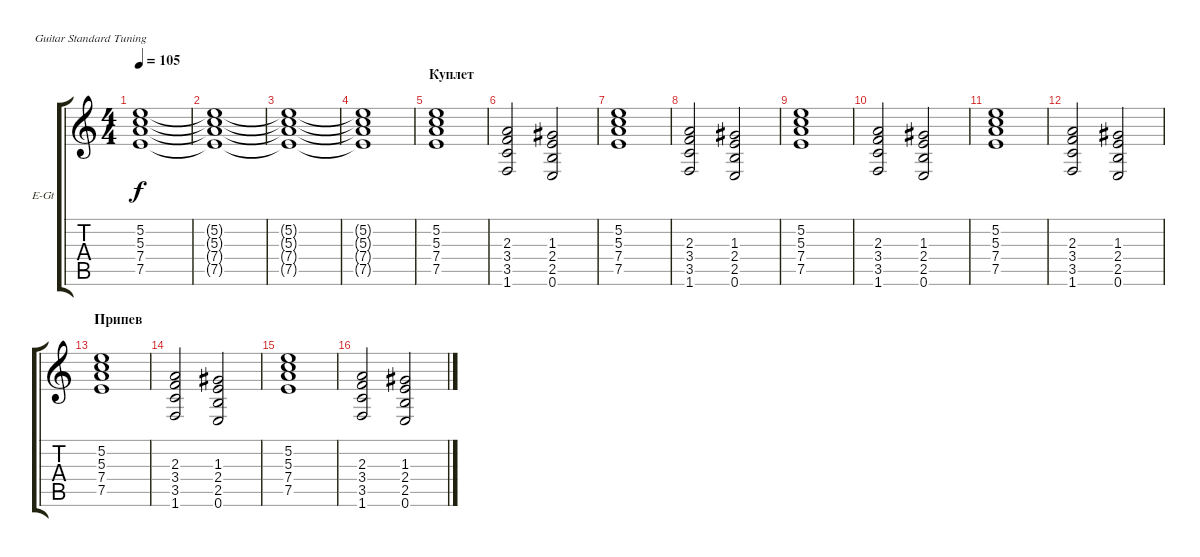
\defaultSystemsLayout 4
\bracketExtendMode groupsimilarinstruments
\firstSystemTrackNameOrientation horizontal
\otherSystemsTrackNameOrientation horizontal
\track ("Electric Guitar" "E-Gt") {instrument electricguitarclean}
\staff {score tabs}
\tuning (E4 B3 G3 D3 A2 E2)
\ts (4 4)
\tempo 105
\clef g2
\scale
0.333333
\ks c
(7.5{t} 7.4{t} 5.3{t} 5.2{t}).1{dy f} |
\scale
0.333333 (7.5{t} 7.4{t} 5.3{t} 5.2{t}).1 |
\scale
0.333333 (7.5{t} 7.4{t} 5.3{t} 5.2{t}).1 |
\scale
0.333333 (7.5{t} 7.4{t} 5.3{t} 5.2{t}).1 |
\section ("" "Куплет")
\scale
0.333333 (7.5 7.4 5.3 5.2).1 |
\scale
0.333333 (2.3 3.4 3.5 1.6).2 (0.6 2.5 2.4 1.3).2 |
\scale
0.333333 (7.5 7.4 5.3 5.2).1 |
\scale
0.333333 (2.3 3.4 3.5 1.6).2 (0.6 2.5 2.4 1.3).2 |
\scale
0.333333 (7.5 7.4 5.3 5.2).1 |
\scale
0.333333 (2.3 3.4 3.5 1.6).2 (0.6 2.5 2.4 1.3).2 |
\scale
0.333333 (7.5 7.4 5.3 5.2).1 |
\scale
0.333333 (2.3 3.4 3.5 1.6).2 (0.6 2.5 2.4 1.3).2 |
\section ("" "Припев")
\scale
0.333333 (7.5 7.4 5.3 5.2).1 |
\scale
0.333333 (2.3 3.4 3.5 1.6).2 (0.6 2.5 2.4 1.3).2 |
\scale
0.333333 (7.5 7.4 5.3 5.2).1 |
\scale
0.333333 (2.3 3.4 3.5 1.6).2 (0.6 2.5 2.4 1.3).2
